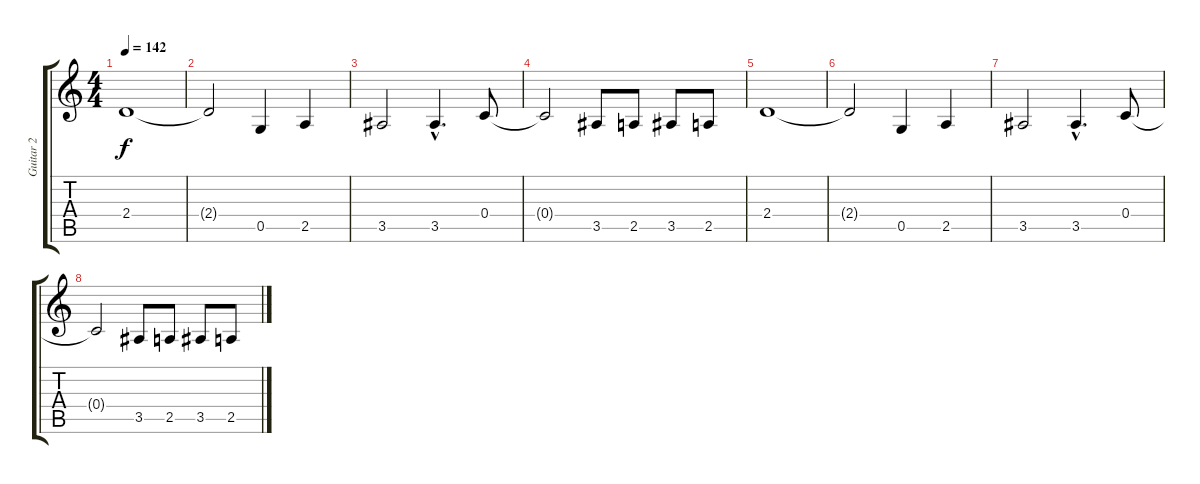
\track ("Guitar 2" "Guitar 2") {instrument distortionguitar}
\staff {score tabs}
\tuning (D4 A3 F3 C3 G2 D2) {hide}
\ts (4 4)
\tempo 142
\clef g2
\ks c
2.4.1{dy f volume 10} |
2.4{t}.2 0.5.4 2.5.4 |
3.5.2 3.5{hac}.4{d volume 6} 0.4.8 |
0.4{t}.2 3.5.8 2.5.8 3.5.8 2.5.8 |
2.4.1{volume 3} |
2.4{t}.2 0.5.4 2.5.4 |
3.5.2{volume 0} 3.5{hac}.4{d} 0.4.8 |
0.4{t}.2 3.5.8 2.5.8 3.5.8 2.5.8
